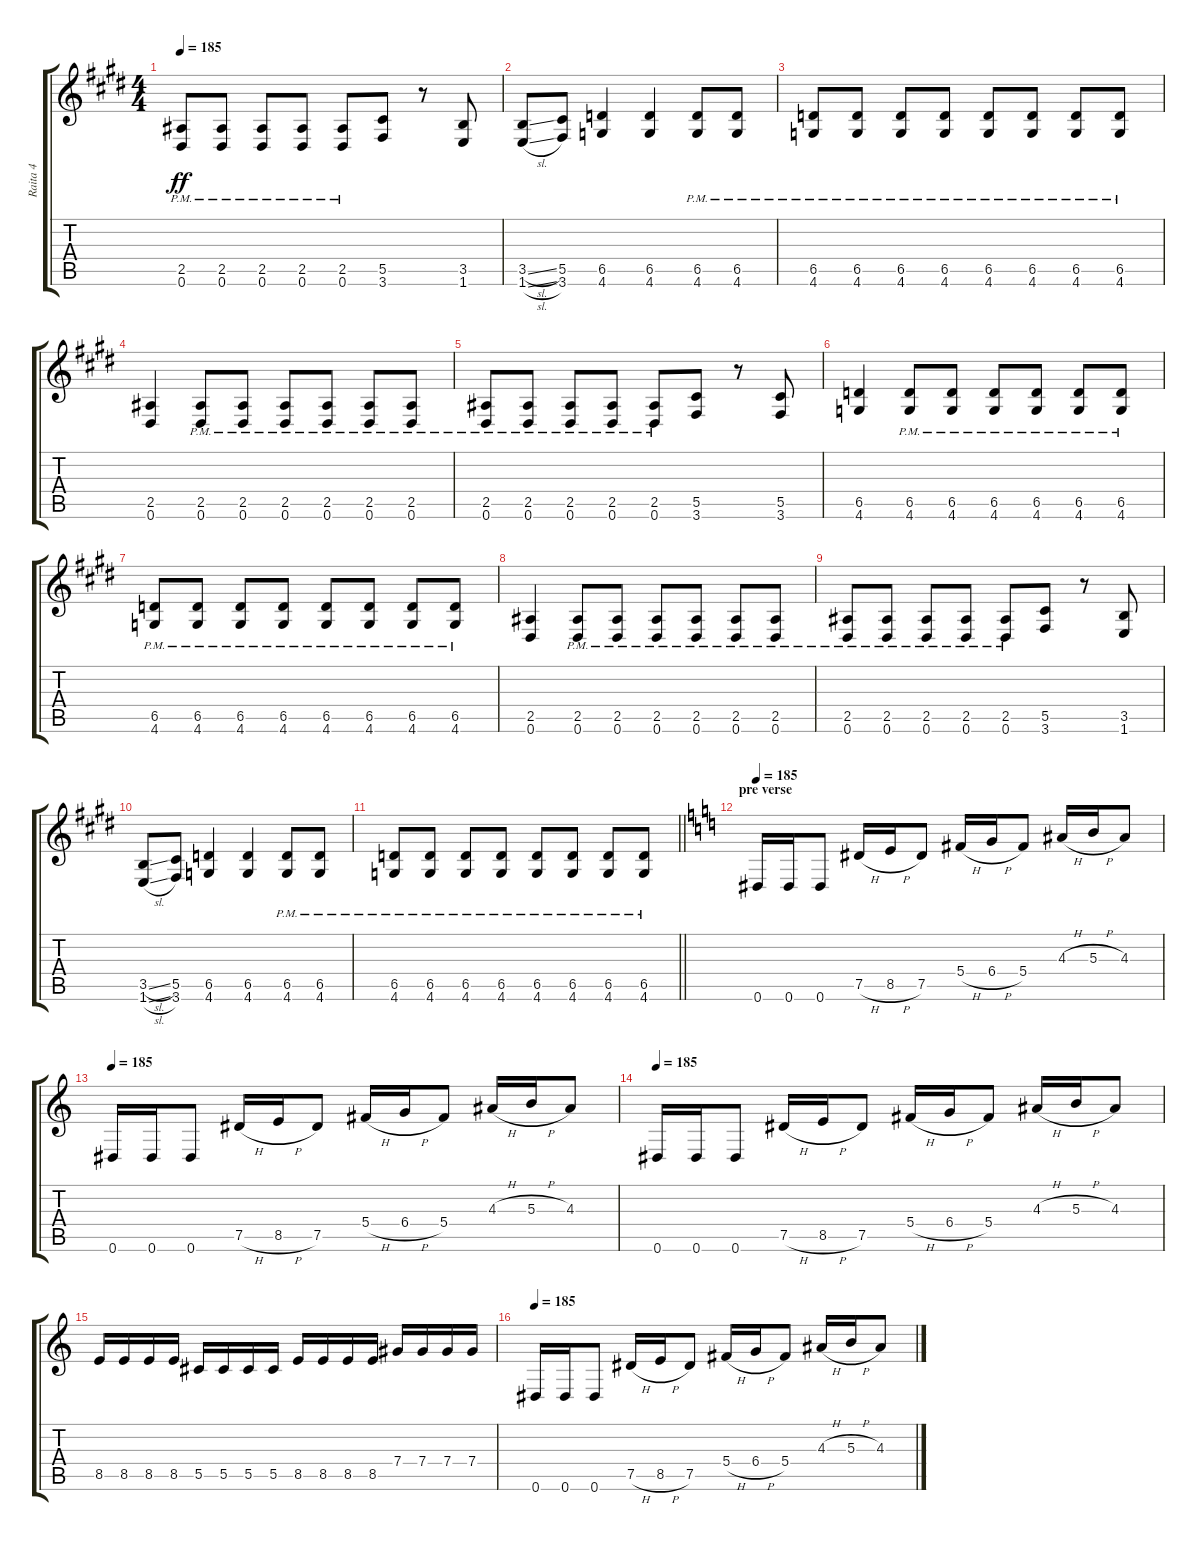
\track ("Raita 4" "Raita 4") {instrument distortionguitar}
\staff {score tabs}
\tuning (Eb4 Bb3 Gb3 Db3 Ab2 Eb2) {hide}
\ts (4 4)
\tempo 185
\clef g2
\ks e
(2.5{pm} 0.6{pm}).8{dy ff} (2.5{pm} 0.6{pm}).8 (2.5{pm} 0.6{pm}).8 (2.5{pm} 0.6{pm}).8 (2.5{pm} 0.6{pm}).8 (5.5 3.6).8 r.8 (3.5 1.6).8 |
(3.5{sl} 1.6{sl}).8 (5.5 3.6).8 (6.5 4.6).4 (6.5 4.6).4 (6.5{pm} 4.6{pm}).8 (6.5{pm} 4.6{pm}).8 |
(6.5{pm} 4.6{pm}).8 (6.5{pm} 4.6{pm}).8 (6.5{pm} 4.6{pm}).8 (6.5{pm} 4.6{pm}).8 (6.5{pm} 4.6{pm}).8 (6.5{pm} 4.6{pm}).8 (6.5{pm} 4.6{pm}).8 (6.5{pm} 4.6{pm}).8 |
(2.5 0.6).4 (2.5{pm} 0.6{pm}).8 (2.5{pm} 0.6{pm}).8 (2.5{pm} 0.6{pm}).8 (2.5{pm} 0.6{pm}).8 (2.5{pm} 0.6{pm}).8 (2.5{pm} 0.6{pm}).8 |
(2.5{pm} 0.6{pm}).8 (2.5{pm} 0.6{pm}).8 (2.5{pm} 0.6{pm}).8 (2.5{pm} 0.6{pm}).8 (2.5{pm} 0.6{pm}).8 (5.5 3.6).8 r.8 (5.5 3.6).8 |
(6.5 4.6).4 (6.5{pm} 4.6{pm}).8 (6.5{pm} 4.6{pm}).8 (6.5{pm} 4.6{pm}).8 (6.5{pm} 4.6{pm}).8 (6.5{pm} 4.6{pm}).8 (6.5{pm} 4.6{pm}).8 |
(6.5{pm} 4.6{pm}).8 (6.5{pm} 4.6{pm}).8 (6.5{pm} 4.6{pm}).8 (6.5{pm} 4.6{pm}).8 (6.5{pm} 4.6{pm}).8 (6.5{pm} 4.6{pm}).8 (6.5{pm} 4.6{pm}).8 (6.5{pm} 4.6{pm}).8 |
(2.5 0.6).4 (2.5{pm} 0.6{pm}).8 (2.5{pm} 0.6{pm}).8 (2.5{pm} 0.6{pm}).8 (2.5{pm} 0.6{pm}).8 (2.5{pm} 0.6{pm}).8 (2.5{pm} 0.6{pm}).8 |
(2.5{pm} 0.6{pm}).8 (2.5{pm} 0.6{pm}).8 (2.5{pm} 0.6{pm}).8 (2.5{pm} 0.6{pm}).8 (2.5{pm} 0.6{pm}).8 (5.5 3.6).8 r.8 (3.5 1.6).8 |
(3.5{sl} 1.6{sl}).8 (5.5 3.6).8 (6.5 4.6).4 (6.5 4.6).4 (6.5{pm} 4.6{pm}).8 (6.5{pm} 4.6{pm}).8 |
\barLineRight lightlight
(6.5{pm} 4.6{pm}).8 (6.5{pm} 4.6{pm}).8 (6.5{pm} 4.6{pm}).8 (6.5{pm} 4.6{pm}).8 (6.5{pm} 4.6{pm}).8 (6.5{pm} 4.6{pm}).8 (6.5{pm} 4.6{pm}).8 (6.5{pm} 4.6{pm}).8 |
\section ("" "pre verse")
\tempo 185
\ks c
0.6.16{balance 0} 0.6.16 0.6.8 7.5{h}.16 8.5{h}.16 7.5.8 5.4{h}.16 6.4{h}.16 5.4.8 4.3{h}.16 5.3{h}.16 4.3.8 |
\tempo 185
0.6.16 0.6.16 0.6.8 7.5{h}.16 8.5{h}.16 7.5.8 5.4{h}.16 6.4{h}.16 5.4.8 4.3{h}.16 5.3{h}.16 4.3.8 |
\tempo 185
0.6.16 0.6.16 0.6.8 7.5{h}.16 8.5{h}.16 7.5.8 5.4{h}.16 6.4{h}.16 5.4.8 4.3{h}.16 5.3{h}.16 4.3.8 |
8.5.16 8.5.16 8.5.16 8.5.16 5.5.16 5.5.16 5.5.16 5.5.16 8.5.16 8.5.16 8.5.16 8.5.16 7.4.16 7.4.16 7.4.16 7.4.16 |
\tempo 185
0.6.16 0.6.16 0.6.8 7.5{h}.16 8.5{h}.16 7.5.8 5.4{h}.16 6.4{h}.16 5.4.8 4.3{h}.16 5.3{h}.16 4.3.8
